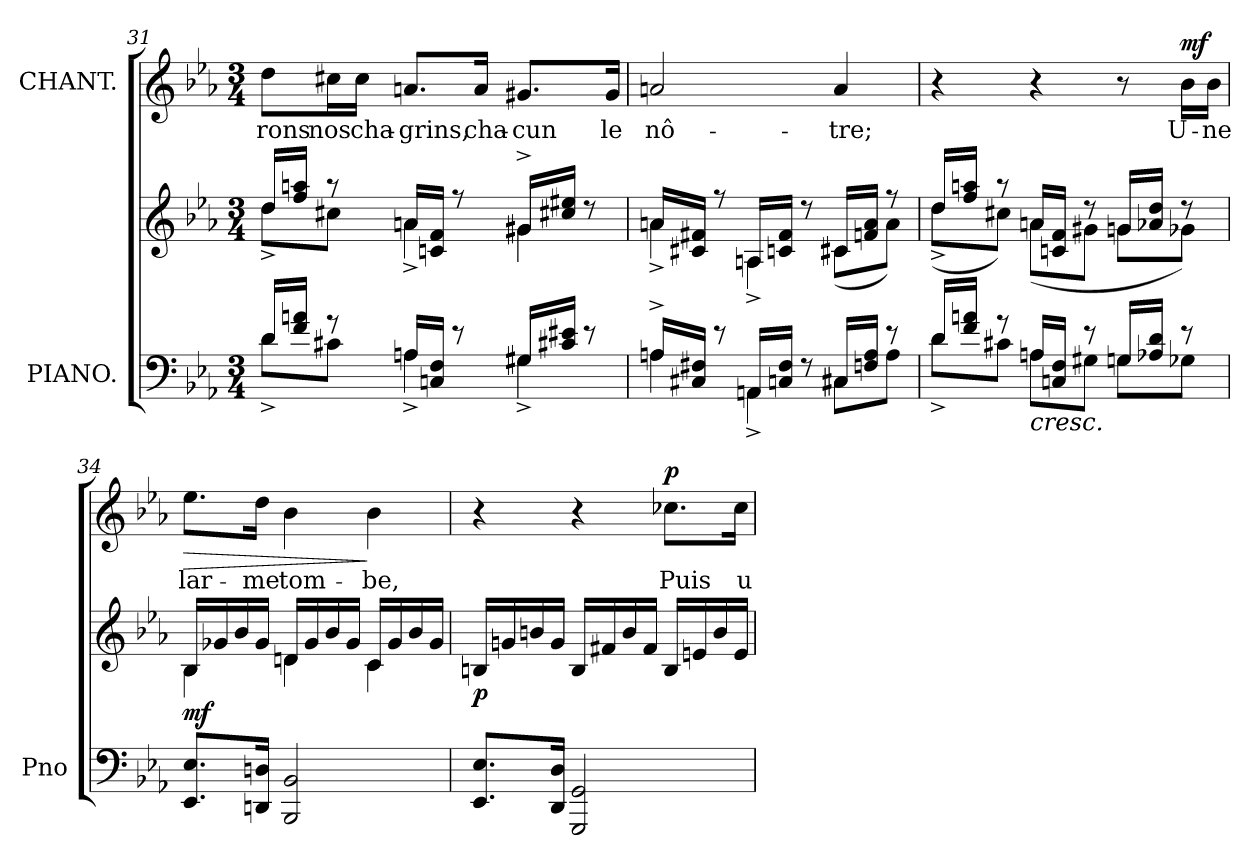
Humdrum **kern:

**kern	**kern	**dynam	**kern	**text	**dynam
*part2	*part2	*part2	*part1	*part1	*part1
*staff3	*staff2	*staff2/3	*staff1	*staff1	*staff1
*I"PIANO.	*	*	*I"CHANT.	*	*
*I'Pno	*	*	*	*	*
*clefF4	*clefG2	*	*clefG2	*	*
*k[b-e-a-]	*k[b-e-a-]	*	*k[b-e-a-]	*	*
*M3/4	*M3/4	*	*M3/4	*	*
=31	=31	=31	=31	=31	=31
*^	*^	*	*	*	*
16d/LL	8d^\L	16dd/LL	8dd^\L	.	8dd\L	-rons	.
16f/ 16an/JJ	.	16ff/ 16aan/JJ	.	.	.	.	.
8r	8c#X\J	8r	8cc#X\J	.	16cc#X\L	nos	.
.	.	.	.	.	16cc#\JJ	cha-	.
16An/LL	4A^\	16an/LL	4a^\	.	8.an/L	-grins,	.
16Cn/ 16F/JJ	.	16cn/ 16f/JJ	.	.	.	.	.
8r	.	8r	.	.	.	.	.
.	.	.	.	.	16a/Jk	cha-	.
16G#X/LL	4G#^\	16g#X^</LL	4g#\	.	8.g#X/L	-cun	.
16c#X/ 16e#X/JJ	.	16cc#X/ 16ee#X/JJ	.	.	.	.	.
8r	.	8r	.	.	.	.	.
.	.	.	.	.	16g#/Jk	le	.
=32	=32	=32	=32	=32	=32	=32	=32
16An^</LL	4A\	16an/LL	4a^\	.	2an/	nô-	.
16C#X/ 16F#X/JJ	.	16c#X/ 16f#X/JJ	.	.	.	.	.
8r	.	8r	.	.	.	.	.
16AAn/LL	4AA^\	16An/LL	4A^\	.	.	.	.
16Cn/ 16F#/JJ	.	16cn/ 16f#/JJ	.	.	.	.	.
8r	.	8r	.	.	.	.	.
16C#X/LL	8C#\L	16c#X/LL	(<8c#\L	.	4a/	-tre;	.
16Fn/ 16A/JJ	.	16fn/ 16a/JJ	.	.	.	.	.
8r	8A\J	8r	8a\J)	.	.	.	.
=33	=33	=33	=33	=33	=33	=33	=33
16d/LL	8d^\L	16dd/LL	(<8dd^\L	.	4r	.	.
16f/ 16an/JJ	.	16ff/ 16aan/JJ	.	.	.	.	.
8r	8c#X\J	8r	8cc#X\J)	.	.	.	.
!	!	!	!	!LO:HP:b=2	!	!	!
16An/LL	8A\L	16an/LL	(8a\L	<	4r	.	.
16Cn/ 16F/JJ	.	16cn/ 16f/JJ	.	.	.	.	.
8r	8G#X\J	8r	8g#X\J	.	.	.	.
16Gn/LL	8G\L	16gn/LL	8g\L	.	8r	.	.
16A-X/ 16d/JJ	.	16a-X/ 16dd/JJ	.	.	.	.	.
!	!	!	!	!	!	!	!LO:DY:a
8r	8G-X\J	8r	8g-X\J)	.	16b-\LL	U-	mf
.	.	.	.	.	16b-\JJ	-ne	.
*v	*v	*	*	*	*	*	*
=34	=34	=34	=34	=34	=34	=34
!	!	!	!LO:DY:b	!	!	!LO:HP:b
8.EE-/ 8.E-/L	16B-/LL	4B-\	mf	8.ee-\L	lar-	>
.	16g-X/	.	.	.	.	.
.	16b-/	.	.	.	.	.
16DDni/ 16Dni/Jk	16g-/JJ	.	.	16dd\Jk	-me	.
2BBB-/ 2BB-/	16dni/LL	4d\	.	4b-\	tom-	.
.	16g-/	.	.	.	.	.
.	16b-/	.	.	.	.	.
.	16g-/JJ	.	.	.	.	.
.	16c/LL	4c\	.	4b-\	-be,	]
.	16g-/	.	.	.	.	.
.	16b-/	.	.	.	.	.
.	16g-/JJ	.	[	.	.	.
*	*v	*v	*	*	*	*
=35	=35	=35	=35	=35	=35
!	!	!LO:DY:b	!	!	!
8.EE-i/ 8.E-i/L	16Bn/LL	p	4r	.	.
.	16gn/	.	.	.	.
.	16bn/	.	.	.	.
16DD/ 16D/Jk	16g/JJ	.	.	.	.
2GGG/ 2GG/	16B/LL	.	4r	.	.
.	16f#X/	.	.	.	.
.	16b/	.	.	.	.
.	16f#/JJ	.	.	.	.
!	!	!	!	!	!LO:DY:a
.	16B/LL	.	8.cc-X\L	Puis	p
.	16en/	.	.	.	.
.	16b/	.	.	.	.
.	16e/JJ	.	16cc-\Jk	u-	.
=	=	=	=	=	=
*-	*-	*-	*-	*-	*-
